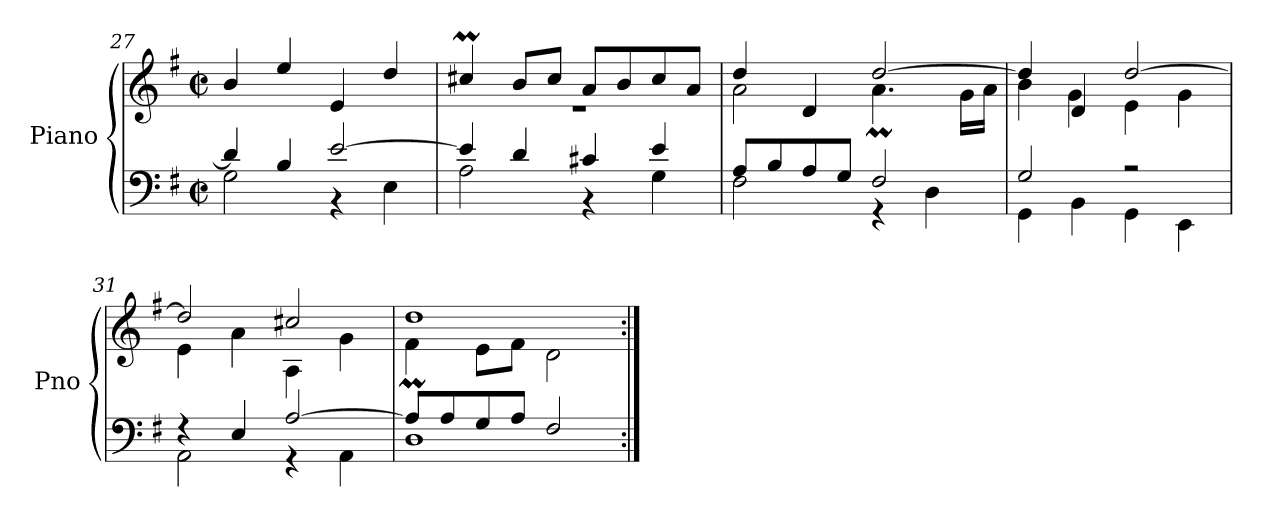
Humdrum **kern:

**kern	**kern
*part1	*part1
*staff2	*staff1
*I"Piano	*
*I'Pno	*
*clefF4	*clefG2
*k[f#]	*k[f#]
*M2/2	*M2/2
*met(c|)	*met(c|)
=27	=27
*^	*
4d/]	2G\	4b/
4B/	.	4ee/
[2e/	4r	4e/
.	4E\	4dd/
!!LO:LB:g=z
=28	=28	=28
*	*	*^
4e/]	2A\	4cc#Xm/	1r
4d/	.	8b/L	.
.	.	8cc#/J	.
4c#X/	4r	8a/L	.
.	.	8b/	.
4e/	4G\	8cc#/	.
.	.	8a/J	.
=29	=29	=29	=29
8A/L	2F#\	4dd/	2a\
8B/	.	.	.
8A/	.	4d/	.
8G/J	.	.	.
2F#/	4r	[2dd/	4.aM\
.	4D\	.	.
.	.	.	16g\LL
.	.	.	16a\JJ
=30	=30	=30	=30
2G/	4GG\	4dd/]	4b\
.	4BB\	4d/	4g\
2r	4GG\	[2dd/	4e\
.	4EE\	.	4g\
=31	=31	=31	=31
4r	2AA\	2dd/]	4e\
4E/	.	.	4a\
[2A/	4r	2cc#X/	4A\
.	4AA\	.	4g\
=32	=32	=32	=32
8A/L]	1D	1dd	4f#m\
8A/	.	.	.
8G/	.	.	8e\L
8A/J	.	.	8f#\J
2F#/	.	.	2d\
*v	*v	*	*
*	*v	*v
=:|!	=:|!
*-	*-
